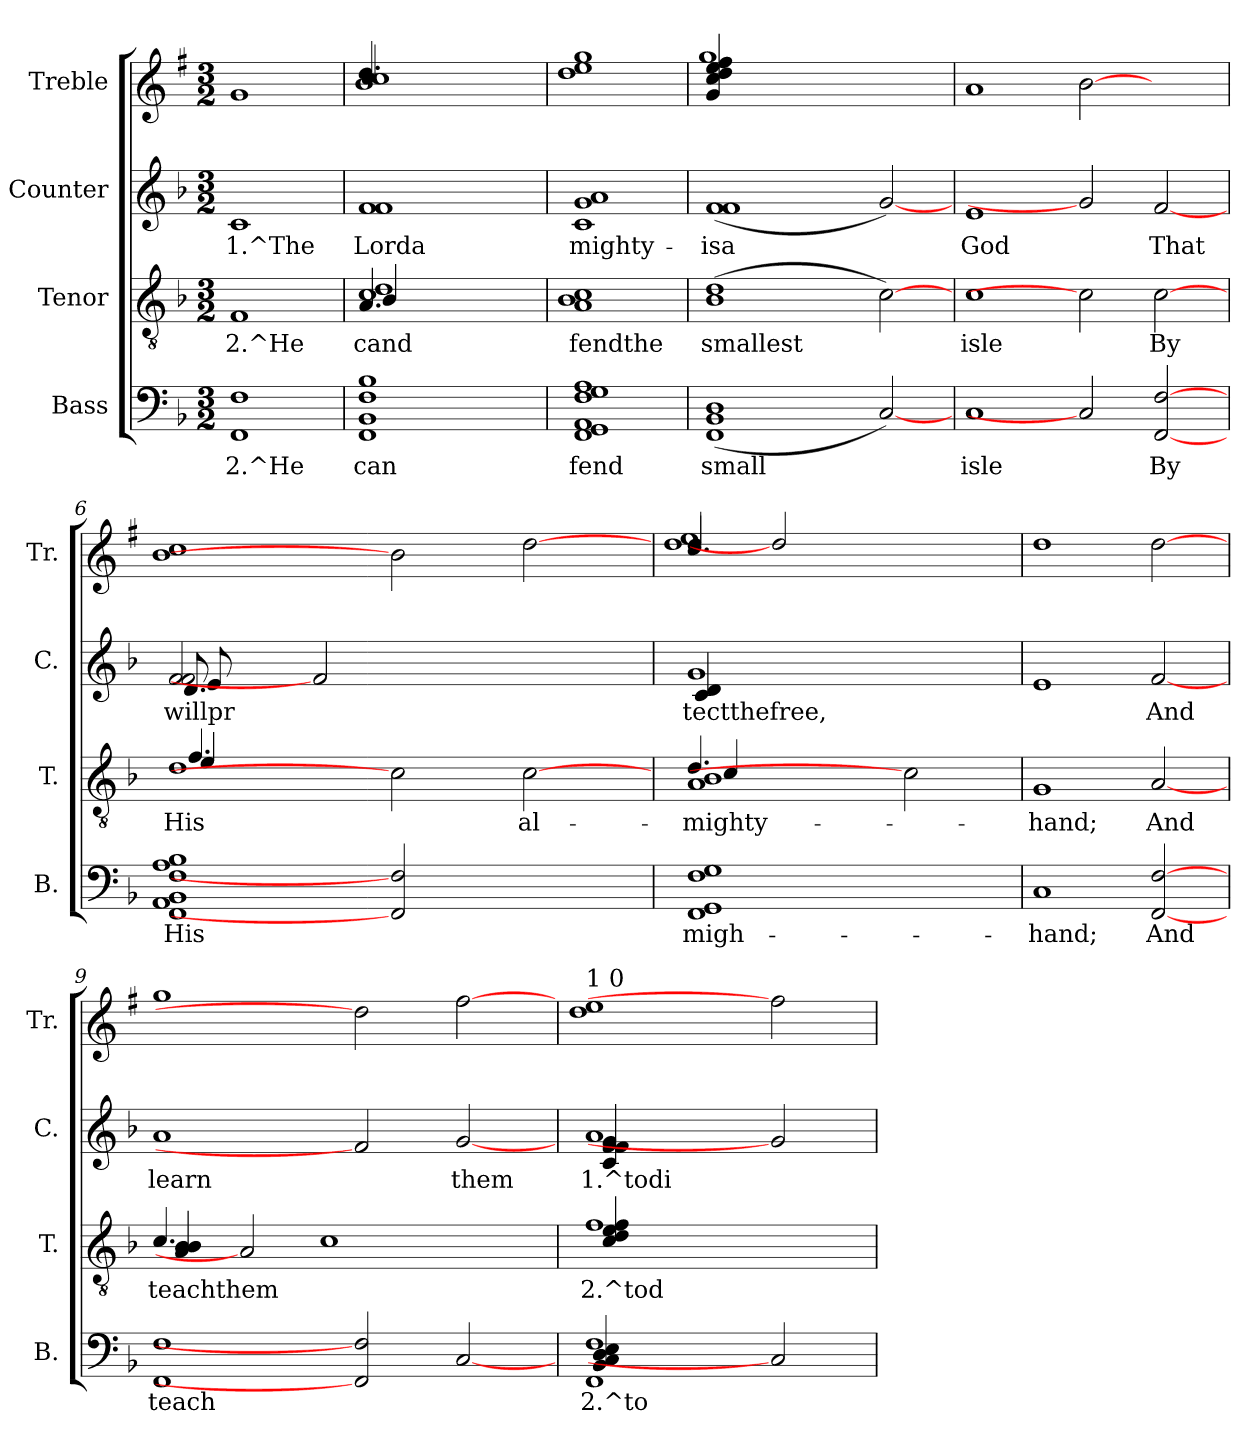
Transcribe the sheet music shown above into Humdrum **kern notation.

**kern	**text	**kern	**text	**kern	**text	**kern
*part4	*part4	*part3	*part3	*part2	*part2	*part1
*staff4	*staff4	*staff3	*staff3	*staff2	*staff2	*staff1
*I"Bass	*	*I"Tenor	*	*I"Counter	*	*I"Treble
*I'B.	*	*I'T.	*	*I'C.	*	*I'Tr.
!!LO:PB:g=z
*stria5	*	*stria5	*	*stria5	*	*stria5
*clefF4	*	*clefGv2	*	*clefG2	*	*clefG2
*	*	*	*	*	*	*ITrd1c2
*k[b-]	*	*k[b-]	*	*k[b-]	*	*k[b-]
*F:	*	*F:	*	*F:	*	*F:
*M3/2	*	*M3/2	*	*M3/2	*	*M3/2
=1	=1	=1	=1	=1	=1	=1
!	!LO:LY:a:rj	!	!LO:LY:b:rj	!	!LO:LY:b:rj	!
1F 1FF	2.^He	1F	2.^He	1c	1.^The	1f
=2	=2	=2	=2	=2	=2	=2
!	!LO:LY:a:rj	!	!LO:LY:b:rj	!	!LO:LY:b:rj	!
*	*	*^	*	*	*	*^
*	*	*	*^	*	*	*	*	*^
1F 1BB- 1FF 1B-	can	(>1c 1d	4.A/)	4B-/	cand	1f 1f	Lorda	4.cc/	1a 1b-	4b-/
.	.	.	.	2.ryy	.	.	.	.	.	2.ryy
.	.	.	2ryy	.	.	.	.	2ryy	.	.
.	.	.	8ryy	.	.	.	.	8ryy	.	.
*	*	*	*v	*v	*	*	*	*v	*v	*v
=3	=3	=3	=3	=3	=3	=3	=3
!	!LO:LY:a:rj	!	!	!LO:LY:b:rj	!	!LO:LY:b:rj	!
*	*	*v	*v	*	*	*	*
(>1A 1G 1AA 1GG 1FF 1F	fend	(>1c 1B- 1A	fendthe	(<1g 1c 1a	mighty-	(>1dd 1cc 1ff
=4	=4	=4	=4	=4	=4	=4
!	!LO:LY:a:rj	!	!LO:LY:b:rj	!	!LO:LY:b:rj	!
*	*	*	*	*	*	*^
(<1D 1FF 1BB-	small-	(>1B- 1d	smallest-	(<1f 1f	-isa	(<4ee/> 4dd/> 4cc/> 4f/> 4b-/>	1ff
.	.	.	.	.	.	2ryy	.
.	.	.	.	.	.	2.ryy	.
!	!LO:LY:a:rj	!	!LO:LY:b:rj	!	!LO:LY:b:rj	!	!
[2C)	--	[2c)	-	[2g)	.	.	2ryy
=5	=5	=5	=5	=5	=5	=5	=5
!	!LO:LY:a:rj	!	!LO:LY:b:rj	!	!LO:LY:b:rj	!	!
*	*	*	*	*	*	*v	*v
1C	-isle	1c	isle	1e	God	1g>
2C]	.	2c]	.	2g]	.	[2a
!	!LO:LY:a:rj	!	!LO:LY:b:rj	!	!LO:LY:b:rj	!
[2F [2FF	By	[2c	By	[2f	That	2ryy
=6	=6	=6	=6	=6	=6	=6
!	!LO:LY:a:rj	!	!LO:LY:b:rj	!	!LO:LY:b:rj	!
*	*	*^	*	*^	*	*
*	*	*	*^	*	*	*^	*	*
1B- 1F 1BB- 1AA 1FF 1A	His	(>1d	4.f/)	4e/	His	(<2f/ 2f/	8.d/)	8e/	willpr	(<1a 1b-
.	.	.	.	.	.	.	.	1ryy	.	.
.	.	.	.	.	.	.	1ryy	.	.	.
.	.	.	.	1..ryy	.	.	.	.	.	.
.	.	.	1ryy	.	.	.	.	.	.	.
.	.	.	.	.	.	2f]	.	.	.	.
2F] 2FF]	.	2c]	.	.	.	1ryy	.	.	.	2a]
.	.	.	.	.	.	.	.	2..ryy	.	.
.	.	.	.	.	.	.	2ryy	.	.	.
.	.	.	2ryy	.	.	.	.	.	.	.
!	!	!	!	!	!LO:LY:b:rj	!	!	!	!	!
2ryy	.	[2c	.	.	al-	.	.	.	.	[2cc
.	.	.	.	.	.	.	4ryy	.	.	.
.	.	.	8ryy	.	.	.	.	.	.	.
.	.	.	.	.	.	.	16ryy	.	.	.
*	*	*	*	*	*	*	*v	*v	*	*
=7	=7	=7	=7	=7	=7	=7	=7	=7	=7
!	!LO:LY:a:rj	!	!	!	!LO:LY:b:rj	!	!	!LO:LY:b:rj	!
*	*	*	*	*	*	*	*	*	*^
*	*	*	*	*	*	*	*	*	*	*^
1G 1F 1GG 1FF	migh-	(>1B- 1A	4.d/)	4c/	-mighty-	1g	(<4c/ 4d/	tectthefree,	4.b-/	1dd 1cc	4cc/
.	.	.	.	1ryy	.	.	2ryy	.	.	.	2ryy
.	.	.	1ryy	.	.	.	.	.	2cc]	.	.
.	.	.	.	.	.	.	2.ryy	.	.	.	2.ryy
.	.	.	.	.	.	.	.	.	2ryy	.	.
2ryy	.	2c]	.	.	.	2ryy	.	.	.	2ryy	.
.	.	.	.	4ryy	.	.	.	.	.	.	.
.	.	.	8ryy	.	.	.	.	.	8ryy	.	.
*	*	*	*v	*v	*	*	*	*	*v	*v	*v
*	*	*	*	*	*v	*v	*	*
=8	=8	=8	=8	=8	=8	=8	=8
!	!LO:LY:a:rj	!	!	!LO:LY:b:rj	!	!LO:LY:b:rj	!
*	*	*v	*v	*	*	*	*
1C	-hand;	1G	-hand;	1e	.	1cc
!	!LO:LY:a:rj	!	!LO:LY:b:rj	!	!LO:LY:b:rj	!
[2F [2FF	And	[2A	And	[2f	And	[2cc
=9	=9	=9	=9	=9	=9	=9
!	!LO:LY:a:rj	!	!LO:LY:b:rj	!	!LO:LY:b:rj	!
*	*	*^	*	*	*	*
1F 1FF	teach	(>4.c/	4B-/ 4A/ 4B-/)	teachthem	1a	learn	1ff
.	.	.	8ryy	.	.	.	.
.	.	2A]	1ryy	.	.	.	.
!	!	!	!	!LO:LY:b:rj	!	!	!
.	.	1c	.	.	.	.	.
2F] 2FF]	.	.	.	.	2f]	.	2cc]
.	.	.	2ryy	.	.	.	.
!	!LO:LY:a:rj	!	!	!	!	!LO:LY:b:rj	!
[2C	.	.	.	.	[2g	them	[2ee
.	.	8ryy	8ryy	.	.	.	.
!!LO:PB:g=z
=10	=10	=10	=10	=10	=10	=10	=10
*^	*	*	*	*	*	*	*
!	!	!	!	!	!	!	!	!LO:TX:a:t=1 0
!	!	!LO:LY:a:rj	!	!	!LO:LY:b:rj	!	!LO:LY:b:rj	!
*	*	*	*	*	*	*^	*	*
1F 1FF	(<4E/ 4D/ 4C/ 4BB-/	2.^to	1f	(>4f/ 4e/ 4d/ 4c/	2.^tod	1a	(<4g/ 4f/ 4f/ 4c/	1.^todi	1dd 1cc
.	1ryy	.	.	2ryy	.	.	1ryy	.	.
.	.	.	.	2.ryy	.	.	.	.	.
2C]	.	.	2ryy	.	.	2g]	.	.	2ee]
.	4ryy	.	.	.	.	.	4ryy	.	.
*v	*v	*	*	*	*	*v	*v	*	*
*	*	*v	*v	*	*	*	*
=	=	=	=	=	=	=
*-	*-	*-	*-	*-	*-	*-
